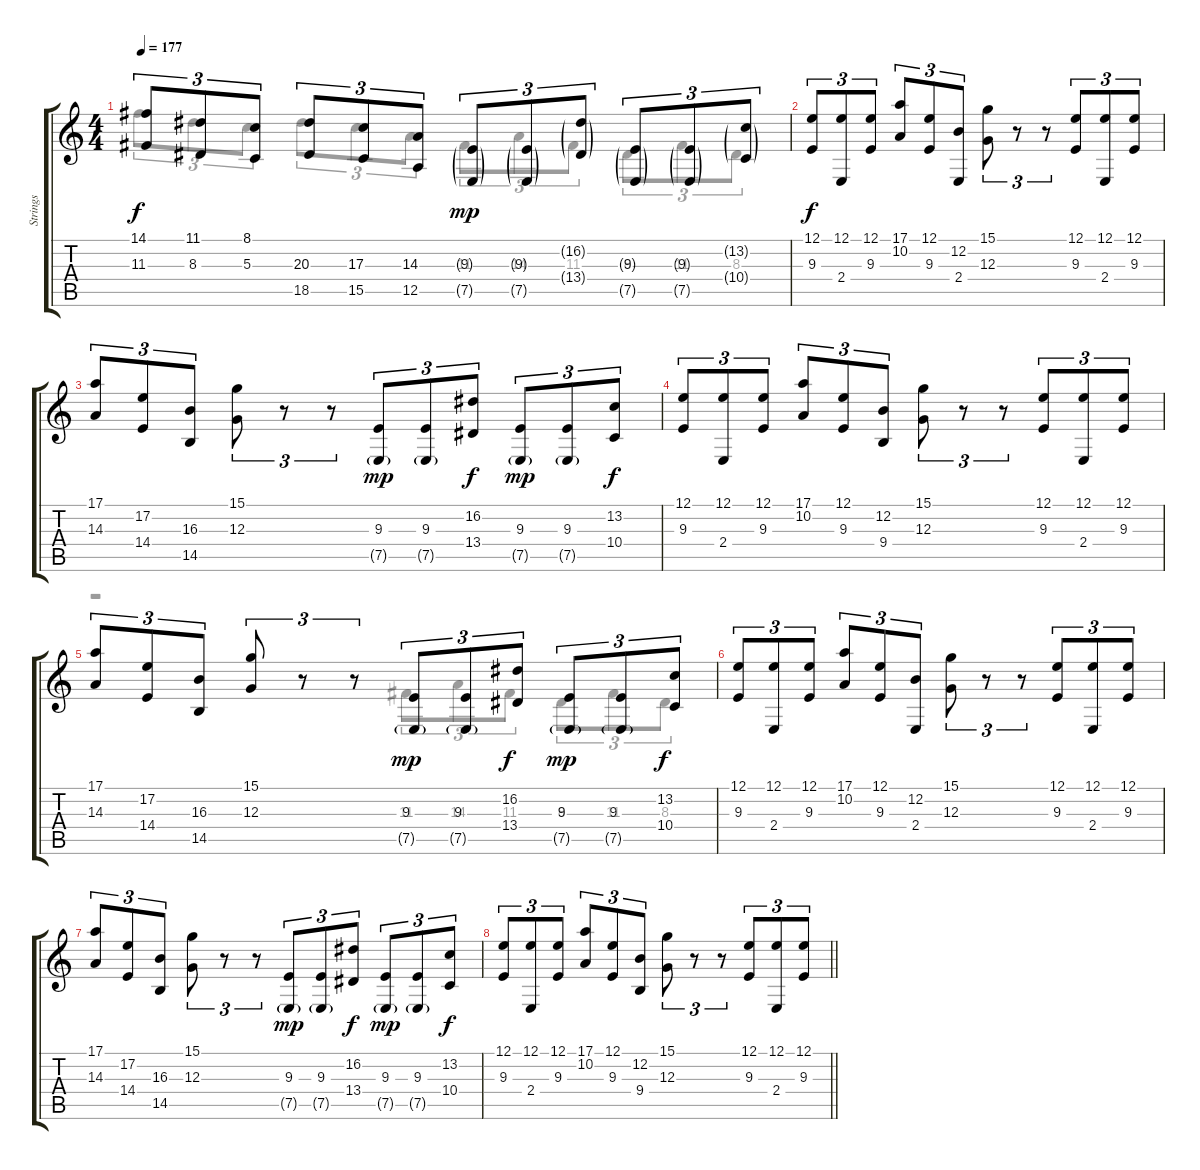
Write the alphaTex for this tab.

\track ("Strings" "Strings") {instrument stringensemble1}
\staff {score tabs}
\tuning (E4 B3 G3 D3 A2 E2) {hide}
\voice
\ts (4 4)
\tempo 177
\clef g2
\ks c
(14.1 11.3).8{tu (3 2) dy f} (11.1 8.3).8{tu (3 2)} (8.1 5.3).8{tu (3 2)} (20.3 18.5).8{tu (3 2)} (17.3 15.5).8{tu (3 2)} (14.3 12.5).8{tu (3 2)} (9.3{g} 7.5{g}).8{tu (3 2) dy mp} (9.3{g} 7.5{g}).8{tu (3 2)} (16.2{g} 13.4{g}).8{tu (3 2)} (9.3{g} 7.5{g}).8{tu (3 2)} (9.3{g} 7.5{g}).8{tu (3 2)} (13.2{g} 10.4{g}).8{tu (3 2)} |
(12.1 9.3).8{tu (3 2) dy f} (12.1 2.4).8{tu (3 2)} (12.1 9.3).8{tu (3 2)} (17.1 10.2).8{tu (3 2)} (12.1 9.3).8{tu (3 2)} (12.2 2.4).8{tu (3 2)} (15.1 12.3).8{tu (3 2)} r.8{tu (3 2)} r.8{tu (3 2)} (12.1 9.3).8{tu (3 2)} (12.1 2.4).8{tu (3 2)} (12.1 9.3).8{tu (3 2)} |
(17.1 14.3).8{tu (3 2)} (17.2 14.4).8{tu (3 2)} (16.3 14.5).8{tu (3 2)} (15.1 12.3).8{tu (3 2)} r.8{tu (3 2)} r.8{tu (3 2)} (9.3 7.5{g}).8{tu (3 2) dy mp} (9.3 7.5{g}).8{tu (3 2)} (16.2 13.4).8{tu (3 2) dy f} (9.3 7.5{g}).8{tu (3 2) dy mp} (9.3 7.5{g}).8{tu (3 2)} (13.2 10.4).8{tu (3 2) dy f} |
(12.1 9.3).8{tu (3 2)} (12.1 2.4).8{tu (3 2)} (12.1 9.3).8{tu (3 2)} (17.1 10.2).8{tu (3 2)} (12.1 9.3).8{tu (3 2)} (12.2 9.4).8{tu (3 2)} (15.1 12.3).8{tu (3 2)} r.8{tu (3 2)} r.8{tu (3 2)} (12.1 9.3).8{tu (3 2)} (12.1 2.4).8{tu (3 2)} (12.1 9.3).8{tu (3 2)} |
(17.1 14.3).8{tu (3 2)} (17.2 14.4).8{tu (3 2)} (16.3 14.5).8{tu (3 2)} (15.1 12.3).8{tu (3 2)} r.8{tu (3 2)} r.8{tu (3 2)} (9.3 7.5{g}).8{tu (3 2) dy mp} (9.3 7.5{g}).8{tu (3 2)} (16.2 13.4).8{tu (3 2) dy f} (9.3 7.5{g}).8{tu (3 2) dy mp} (9.3 7.5{g}).8{tu (3 2)} (13.2 10.4).8{tu (3 2) dy f} |
(12.1 9.3).8{tu (3 2)} (12.1 2.4).8{tu (3 2)} (12.1 9.3).8{tu (3 2)} (17.1 10.2).8{tu (3 2)} (12.1 9.3).8{tu (3 2)} (12.2 2.4).8{tu (3 2)} (15.1 12.3).8{tu (3 2)} r.8{tu (3 2)} r.8{tu (3 2)} (12.1 9.3).8{tu (3 2)} (12.1 2.4).8{tu (3 2)} (12.1 9.3).8{tu (3 2)} |
(17.1 14.3).8{tu (3 2)} (17.2 14.4).8{tu (3 2)} (16.3 14.5).8{tu (3 2)} (15.1 12.3).8{tu (3 2)} r.8{tu (3 2)} r.8{tu (3 2)} (9.3 7.5{g}).8{tu (3 2) dy mp} (9.3 7.5{g}).8{tu (3 2)} (16.2 13.4).8{tu (3 2) dy f} (9.3 7.5{g}).8{tu (3 2) dy mp} (9.3 7.5{g}).8{tu (3 2)} (13.2 10.4).8{tu (3 2) dy f} |
\barLineRight lightlight
(12.1 9.3).8{tu (3 2)} (12.1 2.4).8{tu (3 2)} (12.1 9.3).8{tu (3 2)} (17.1 10.2).8{tu (3 2)} (12.1 9.3).8{tu (3 2)} (12.2 9.4).8{tu (3 2)} (15.1 12.3).8{tu (3 2)} r.8{tu (3 2)} r.8{tu (3 2)} (12.1 9.3).8{tu (3 2)} (12.1 2.4).8{tu (3 2)} (12.1 9.3).8{tu (3 2)}
\voice
\clef g2
\ottava regular
\simile none
\ks c
14.1.8{tu (3 2) dy f} 11.1.8{tu (3 2)} 8.1.8{tu (3 2)} 20.3.8{tu (3 2)} 17.3.8{tu (3 2)} 14.3.8{tu (3 2)} 11.3.8{tu (3 2)} 14.3.8{tu (3 2)} 11.3.8{tu (3 2)} 8.3.8{tu (3 2)} 11.3.8{tu (3 2)} 8.3.8{tu (3 2)} |
|
|
|
r.2 11.3.8{tu (3 2)} 14.3.8{tu (3 2)} 11.3.8{tu (3 2)} 8.3.8{tu (3 2)} 11.3.8{tu (3 2)} 8.3.8{tu (3 2)} |
|
|
\barLineRight lightlight
